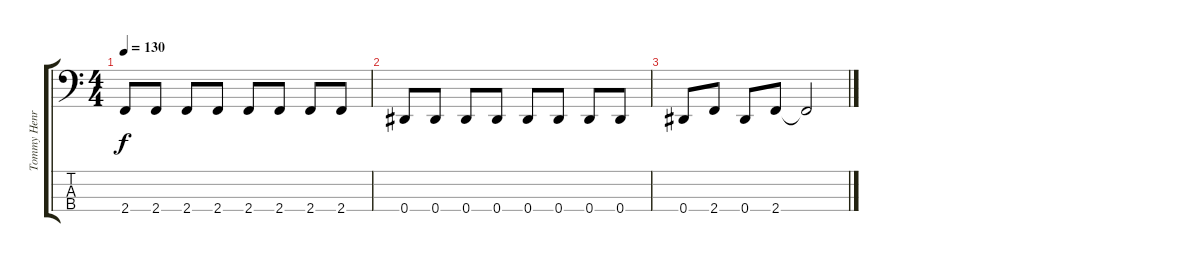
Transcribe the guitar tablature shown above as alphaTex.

\track ("Tommy Henriksen" "Tommy Henr") {instrument electricbasspick}
\staff {score tabs}
\tuning (Gb2 Db2 Ab1 Eb1) {hide}
\ts (4 4)
\tempo 130
\clef f4
\ks c
2.4.8{dy f} 2.4.8 2.4.8 2.4.8 2.4.8 2.4.8 2.4.8 2.4.8 |
0.4.8 0.4.8 0.4.8 0.4.8 0.4.8 0.4.8 0.4.8 0.4.8 |
0.4.8 2.4.8 0.4.8 2.4.8 2.4{t}.2
